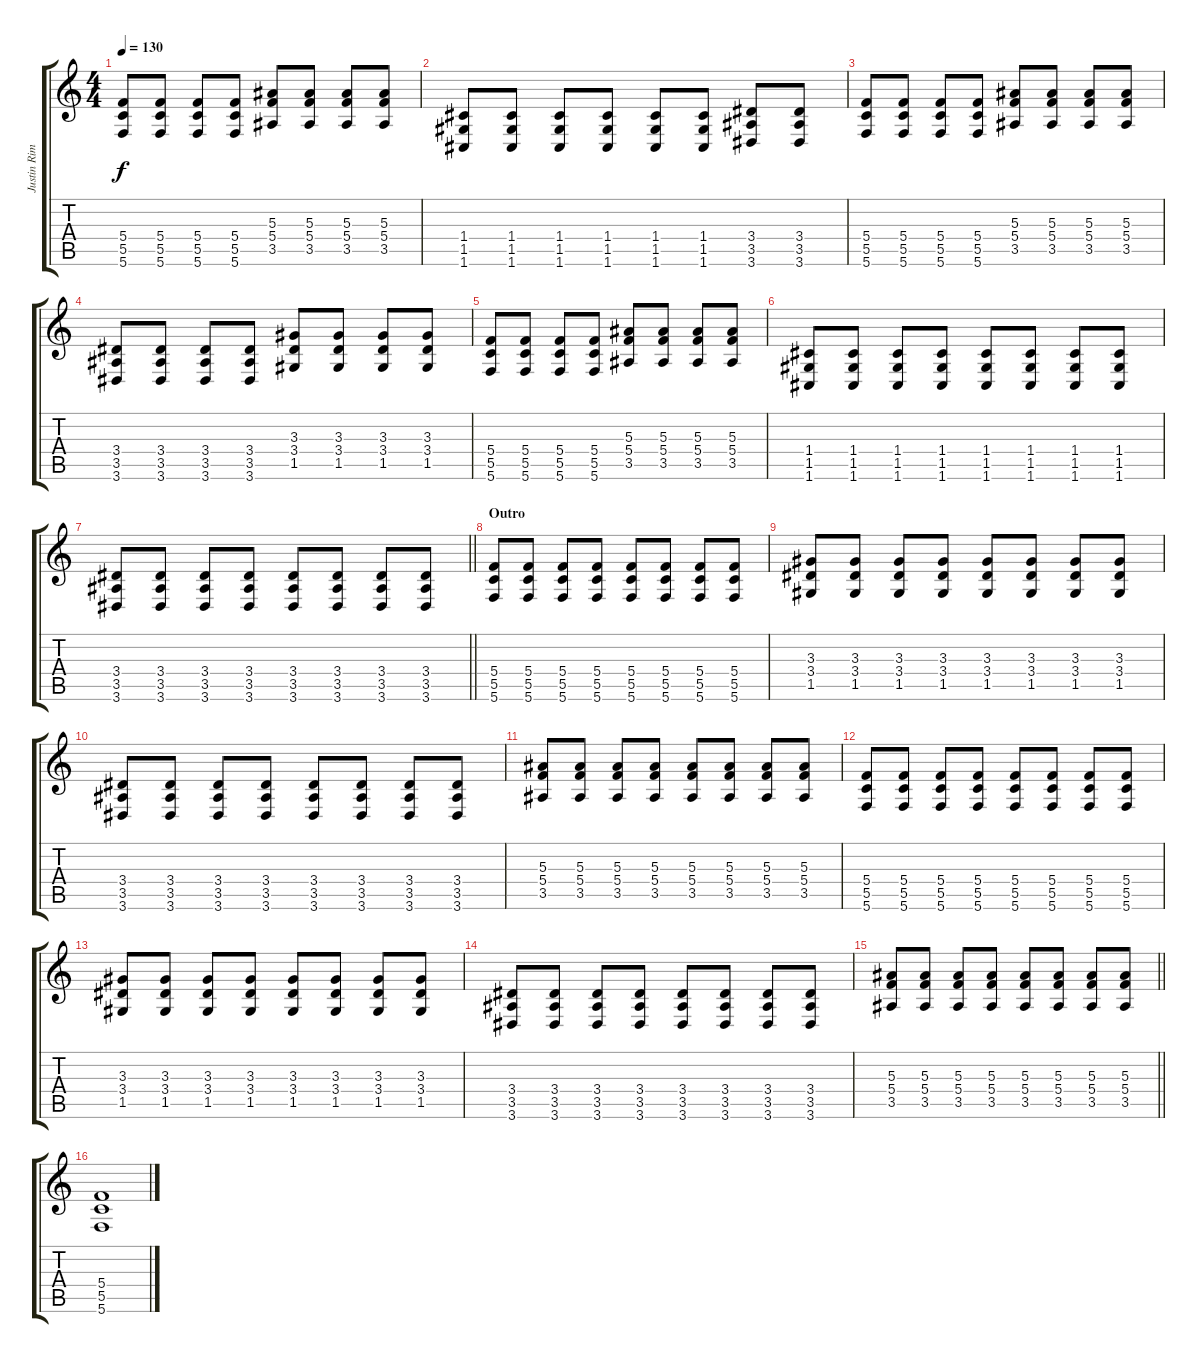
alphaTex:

\track ("Justin Rimer  - Guitar Rhythm" "Justin Rim") {instrument overdrivenguitar}
\staff {score tabs}
\tuning (D4 A3 F3 C3 G2 C2) {hide}
\ts (4 4)
\tempo 130
\clef g2
\ks c
(5.4 5.5 5.6).8{dy f} (5.4 5.5 5.6).8 (5.4 5.5 5.6).8 (5.4 5.5 5.6).8 (5.3 5.4 3.5).8 (5.3 5.4 3.5).8 (5.3 5.4 3.5).8 (5.3 5.4 3.5).8 |
(1.4 1.5 1.6).8 (1.4 1.5 1.6).8 (1.4 1.5 1.6).8 (1.4 1.5 1.6).8 (1.4 1.5 1.6).8 (1.4 1.5 1.6).8 (3.4 3.5 3.6).8 (3.4 3.5 3.6).8 |
(5.4 5.5 5.6).8 (5.4 5.5 5.6).8 (5.4 5.5 5.6).8 (5.4 5.5 5.6).8 (5.3 5.4 3.5).8 (5.3 5.4 3.5).8 (5.3 5.4 3.5).8 (5.3 5.4 3.5).8 |
(3.4 3.5 3.6).8 (3.4 3.5 3.6).8 (3.4 3.5 3.6).8 (3.4 3.5 3.6).8 (3.3 3.4 1.5).8 (3.3 3.4 1.5).8 (3.3 3.4 1.5).8 (3.3 3.4 1.5).8 |
(5.4 5.5 5.6).8 (5.4 5.5 5.6).8 (5.4 5.5 5.6).8 (5.4 5.5 5.6).8 (5.3 5.4 3.5).8 (5.3 5.4 3.5).8 (5.3 5.4 3.5).8 (5.3 5.4 3.5).8 |
(1.4 1.5 1.6).8 (1.4 1.5 1.6).8 (1.4 1.5 1.6).8 (1.4 1.5 1.6).8 (1.4 1.5 1.6).8 (1.4 1.5 1.6).8 (1.4 1.5 1.6).8 (1.4 1.5 1.6).8 |
\barLineRight lightlight
(3.4 3.5 3.6).8 (3.4 3.5 3.6).8 (3.4 3.5 3.6).8 (3.4 3.5 3.6).8 (3.4 3.5 3.6).8 (3.4 3.5 3.6).8 (3.4 3.5 3.6).8 (3.4 3.5 3.6).8 |
\section ("" "Outro")
(5.4 5.5 5.6).8 (5.4 5.5 5.6).8 (5.4 5.5 5.6).8 (5.4 5.5 5.6).8 (5.4 5.5 5.6).8 (5.4 5.5 5.6).8 (5.4 5.5 5.6).8 (5.4 5.5 5.6).8 |
(3.3 3.4 1.5).8 (3.3 3.4 1.5).8 (3.3 3.4 1.5).8 (3.3 3.4 1.5).8 (3.3 3.4 1.5).8 (3.3 3.4 1.5).8 (3.3 3.4 1.5).8 (3.3 3.4 1.5).8 |
(3.4 3.5 3.6).8 (3.4 3.5 3.6).8 (3.4 3.5 3.6).8 (3.4 3.5 3.6).8 (3.4 3.5 3.6).8 (3.4 3.5 3.6).8 (3.4 3.5 3.6).8 (3.4 3.5 3.6).8 |
(5.3 5.4 3.5).8 (5.3 5.4 3.5).8 (5.3 5.4 3.5).8 (5.3 5.4 3.5).8 (5.3 5.4 3.5).8 (5.3 5.4 3.5).8 (5.3 5.4 3.5).8 (5.3 5.4 3.5).8 |
(5.4 5.5 5.6).8 (5.4 5.5 5.6).8 (5.4 5.5 5.6).8 (5.4 5.5 5.6).8 (5.4 5.5 5.6).8 (5.4 5.5 5.6).8 (5.4 5.5 5.6).8 (5.4 5.5 5.6).8 |
(3.3 3.4 1.5).8 (3.3 3.4 1.5).8 (3.3 3.4 1.5).8 (3.3 3.4 1.5).8 (3.3 3.4 1.5).8 (3.3 3.4 1.5).8 (3.3 3.4 1.5).8 (3.3 3.4 1.5).8 |
(3.4 3.5 3.6).8 (3.4 3.5 3.6).8 (3.4 3.5 3.6).8 (3.4 3.5 3.6).8 (3.4 3.5 3.6).8 (3.4 3.5 3.6).8 (3.4 3.5 3.6).8 (3.4 3.5 3.6).8 |
\barLineRight lightlight
(5.3 5.4 3.5).8 (5.3 5.4 3.5).8 (5.3 5.4 3.5).8 (5.3 5.4 3.5).8 (5.3 5.4 3.5).8 (5.3 5.4 3.5).8 (5.3 5.4 3.5).8 (5.3 5.4 3.5).8 |
\section ("" "")
(5.4 5.5 5.6).1
